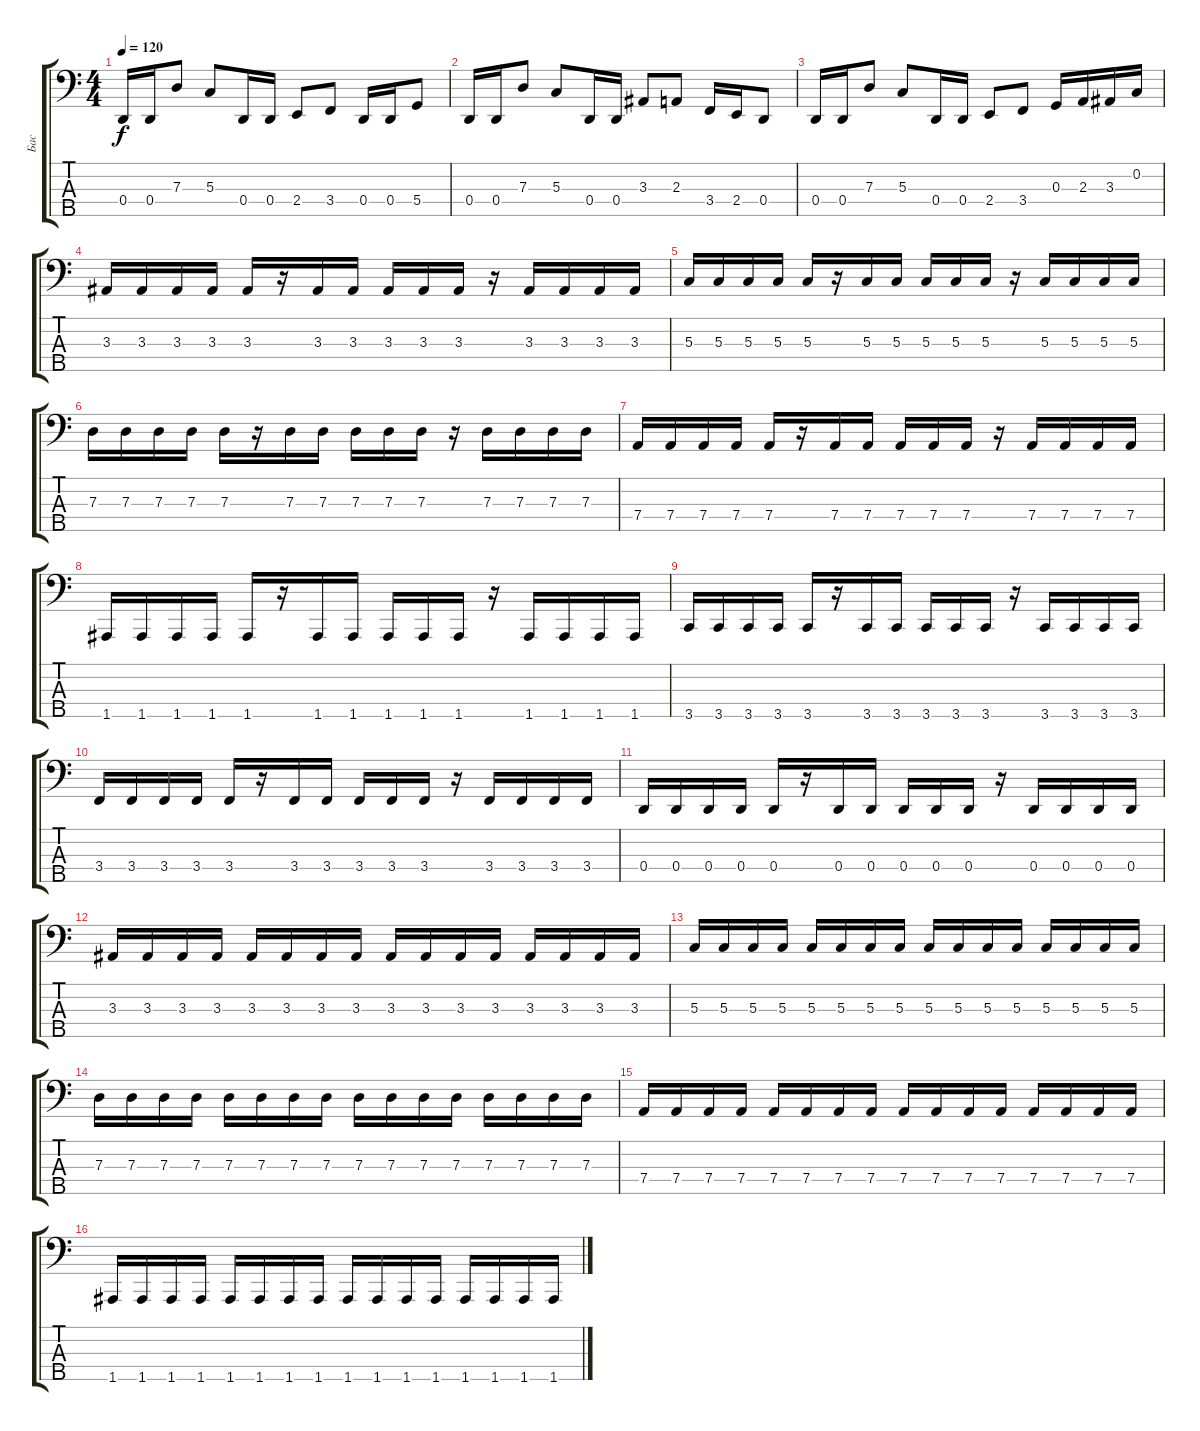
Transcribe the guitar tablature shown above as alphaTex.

\track ("Бас" "Бас") {instrument electricbassfinger}
\staff {score tabs}
\tuning (F2 C2 G1 D1 A0) {hide}
\ts (4 4)
\tempo 120
\clef f4
\ks c
0.4.16{dy f} 0.4.16 7.3.8 5.3.8 0.4.16 0.4.16 2.4.8 3.4.8 0.4.16 0.4.16 5.4.8 |
0.4.16 0.4.16 7.3.8 5.3.8 0.4.16 0.4.16 3.3.8 2.3.8 3.4.16 2.4.16 0.4.8 |
0.4.16 0.4.16 7.3.8 5.3.8 0.4.16 0.4.16 2.4.8 3.4.8 0.3.16 2.3.16 3.3.16 0.2.16 |
3.3.16 3.3.16 3.3.16 3.3.16 3.3.16 r.16 3.3.16 3.3.16 3.3.16 3.3.16 3.3.16 r.16 3.3.16 3.3.16 3.3.16 3.3.16 |
5.3.16 5.3.16 5.3.16 5.3.16 5.3.16 r.16 5.3.16 5.3.16 5.3.16 5.3.16 5.3.16 r.16 5.3.16 5.3.16 5.3.16 5.3.16 |
7.3.16 7.3.16 7.3.16 7.3.16 7.3.16 r.16 7.3.16 7.3.16 7.3.16 7.3.16 7.3.16 r.16 7.3.16 7.3.16 7.3.16 7.3.16 |
7.4.16 7.4.16 7.4.16 7.4.16 7.4.16 r.16 7.4.16 7.4.16 7.4.16 7.4.16 7.4.16 r.16 7.4.16 7.4.16 7.4.16 7.4.16 |
1.5.16 1.5.16 1.5.16 1.5.16 1.5.16 r.16 1.5.16 1.5.16 1.5.16 1.5.16 1.5.16 r.16 1.5.16 1.5.16 1.5.16 1.5.16 |
3.5.16 3.5.16 3.5.16 3.5.16 3.5.16 r.16 3.5.16 3.5.16 3.5.16 3.5.16 3.5.16 r.16 3.5.16 3.5.16 3.5.16 3.5.16 |
3.4.16 3.4.16 3.4.16 3.4.16 3.4.16 r.16 3.4.16 3.4.16 3.4.16 3.4.16 3.4.16 r.16 3.4.16 3.4.16 3.4.16 3.4.16 |
0.4.16 0.4.16 0.4.16 0.4.16 0.4.16 r.16 0.4.16 0.4.16 0.4.16 0.4.16 0.4.16 r.16 0.4.16 0.4.16 0.4.16 0.4.16 |
3.3.16 3.3.16 3.3.16 3.3.16 3.3.16 3.3.16 3.3.16 3.3.16 3.3.16 3.3.16 3.3.16 3.3.16 3.3.16 3.3.16 3.3.16 3.3.16 |
5.3.16 5.3.16 5.3.16 5.3.16 5.3.16 5.3.16 5.3.16 5.3.16 5.3.16 5.3.16 5.3.16 5.3.16 5.3.16 5.3.16 5.3.16 5.3.16 |
7.3.16 7.3.16 7.3.16 7.3.16 7.3.16 7.3.16 7.3.16 7.3.16 7.3.16 7.3.16 7.3.16 7.3.16 7.3.16 7.3.16 7.3.16 7.3.16 |
7.4.16 7.4.16 7.4.16 7.4.16 7.4.16 7.4.16 7.4.16 7.4.16 7.4.16 7.4.16 7.4.16 7.4.16 7.4.16 7.4.16 7.4.16 7.4.16 |
1.5.16 1.5.16 1.5.16 1.5.16 1.5.16 1.5.16 1.5.16 1.5.16 1.5.16 1.5.16 1.5.16 1.5.16 1.5.16 1.5.16 1.5.16 1.5.16
